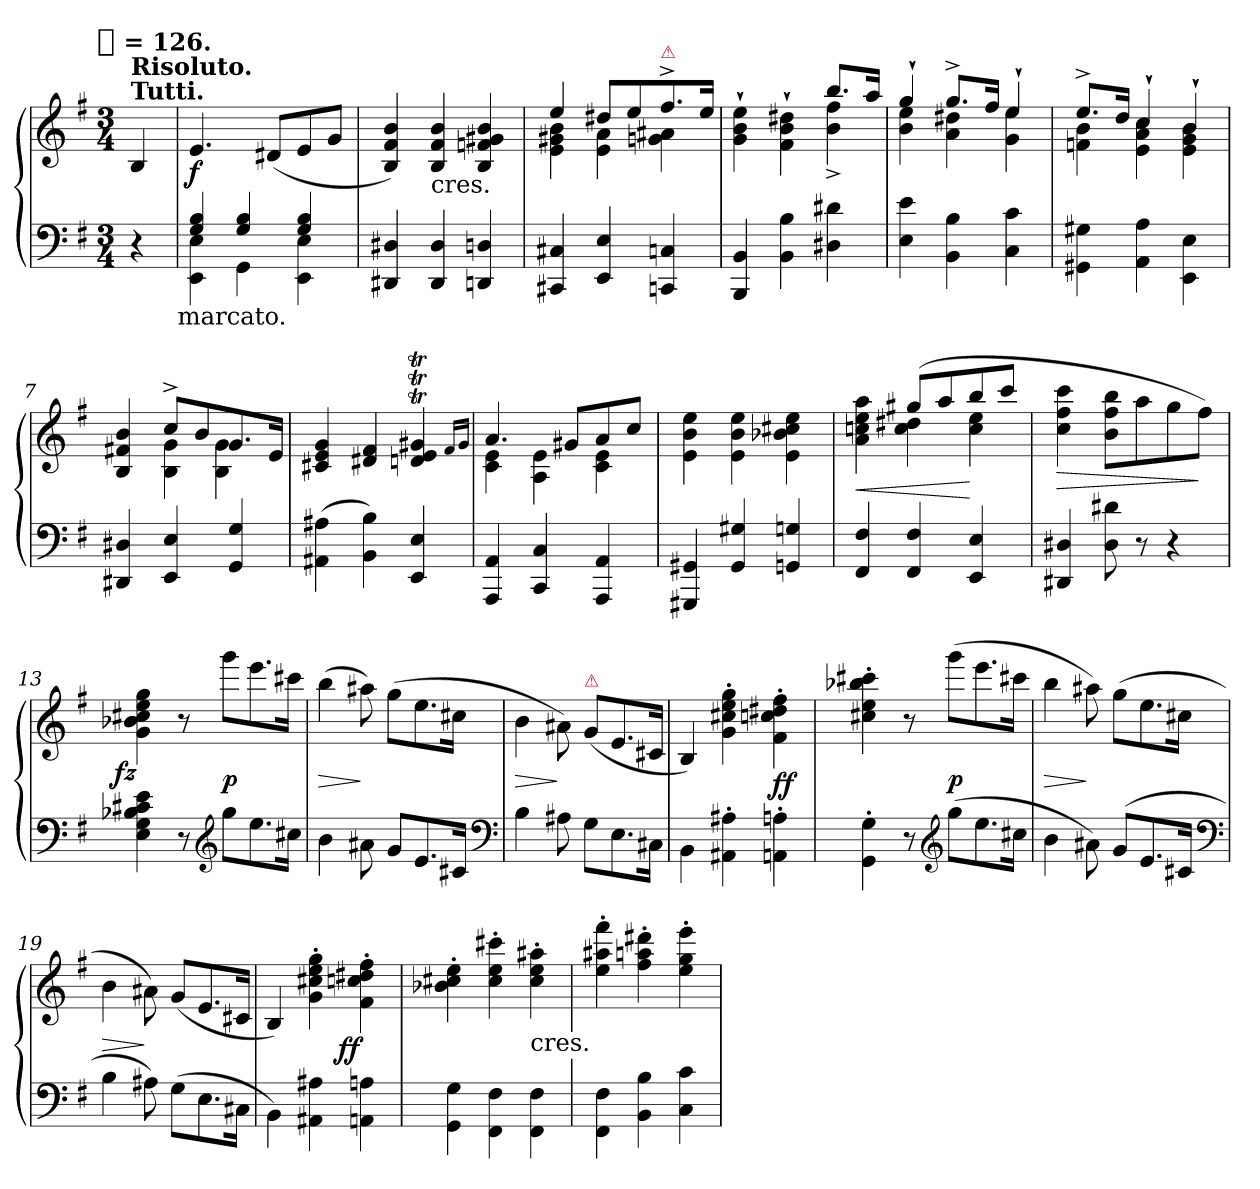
**kern	**kern	**dynam
*part1	*part1	*part1
*staff2	*staff1	*staff1/2
*clefF4	*clefG2	*
*k[f#]	*k[f#]	*
*e:	*e:	*
!!LO:TX:omd:t=[quarter] = 126.
*M3/4	*M3/4	*
*MM126	*MM126	*
=	=	=
!	!LO:TX:a:B:t=Tutti.	!
!	!LO:TX:a:B:t=Risoluto.	!
4r	4B!	.
!LO:TX:b:t=marcato.	!	!
=1	=1	=1
*^	*	*
4G! 4B!	4EE! 4E!	4.e!	f
4G! 4B!	4GG!	.	.
.	.	(>8d#X!L	.
4G! 4B!	4EE! 4E!	8e!	.
.	.	8g!J	.
*v	*v	*	*
=2	=2	=2
4DD#X! 4D#X!	4B! 4f#! 4b!)	.
!	!LO:TX:c:t=cres.	!
4DD#! 4D#!	4B! 4f#! 4b!	.
4DDn! 4Dn!	4B! 4fn! 4g#X! 4b!	.
=3	=3	=3
*	*^	*
4CC#X! 4C#X!	4ee!	4e! 4g#X! 4b!	.
4EE! 4E!	8dd#X!L	4e! 4a!	.
.	8ee!	.	.
!	!LO:TX:a:color=crimson:t=⚠	!	!
4CCn! 4Cn!	8.ff#^>!	4gn! 4a#X!	.
.	16ee!Jk	.	.
=4	=4	=4	=4
4BBB! 4BB!	2ryy	4g!`>\ 4b!`>\ 4ee!`>\	.
4BB! 4B!	.	4f#!`>\ 4b!`>\ 4dd#X!`>\	.
4D#X! 4d#X!	8.bb!L	4b!^< 4ff#!^<	.
.	16aa!Jk	.	.
=5	=5	=5	=5
4E! 4e!	4gg`>!	4b! 4ee!	.
4BB! 4B!	8.gg^>!L	4a! 4dd#X!	.
.	16ff#!Jk	.	.
4C! 4c!	4ee`>!	4g! 4ee!	.
=6	=6	=6	=6
4GG#X!\ 4G#X!\	8.ee^>!L	4fn! 4b!	.
.	16dd!Jk	.	.
4AA! 4A!	4cc`>!	4e! 4a! 4cc!	.
4EE!\ 4E!\	4b`>!	4e! 4g! 4b!	.
=7	=7	=7	=7
4DD#X! 4D#X!	4B!/ 4f#X!/ 4b!/	4ryy	.
4EE! 4E!	8cc^>!L	4B! 4g!	.
.	8b!	.	.
4GG! 4G!	8.g!	4B! 4g!	.
.	16e!Jk	.	.
*	*v	*v	*
=8	=8	=8
(>4AA#X! 4A#X!	4c#X! 4e! 4g!	.
4BB! 4B!)	4d#X! 4f#!	.
4EE! 4E!	4dn!T 4e!T 4g#X!T	.
.	16qqf#!/LL	.
.	16qqg#!/JJ	.
=9	=9	=9
*	*^	*
4AAA! 4AA!	4.aTTT!	4c! 4e!	.
4CC! 4C!	.	4A! 4e!	.
.	8g#X!L	.	.
4AAA! 4AA!	8a!	4c! 4e!	.
.	8cc!J	.	.
*	*v	*v	*
=10	=10	=10
4GGG#X! 4GG#X!	4e!\ 4b!\ 4ee!\	.
4GG#! 4G#X!	4e!\ 4b!\ 4ee!\	.
4GGn! 4Gn!	4e!\ 4b-X!\ 4cc#X!\ 4ee!\	.
=11	=11	=11
*	*^	*
4FF#! 4F#!	4ryy	4a! 4ccn! 4ee! 4aa!	<
4FF#! 4F#!	(>8gg#X!L	4cc! 4dd#X!	.
.	8aa!	.	.
4EE! 4E!	8bb!	4cc! 4ee!	[
.	8ccc!J	.	.
*	*v	*v	*
=12	=12	=12
4DD#X! 4D#X!	4cc! 4ff#! 4ccc!	>
8D#! 8d#X!	8b!\ 8ff#!\ 8bb!\L	.
8r	8aa!\	.
4r	8gg!\	.
.	8ff#!\J)	]
=13	=13	=13
!	!	!LO:DY:rj
4E! 4G! 4B-X! 4c#X! 4e!	4g! 4b-X! 4cc#X! 4ee! 4gg!	fz
8r	8r	.
*clefG2	*	*
8gg!\L	8ggg!\L	p
8.ee!	8.eee!\	.
16cc#X!Jk	16ccc#X!\Jk	.
=14	=14	=14
4b!	(>4bb!	>
8a#X!\	8aa#X!)	]
8g!L	(>8gg!\L	.
8.e!	8.ee!\	.
16c#X!Jk	16cc#X!\Jk	.
*clefF4	*	*
=15	=15	=15
4B!	4b!	>
8A#X!	8a#X!\)	]
!	!LO:TX:a:color=crimson:t=⚠	!
8G!\L	(>8g!/L	.
8.E!\	8.e!/	.
16C#X!\Jk	16c#X!/Jk	.
=16	=16	=16
4BB!\	4B!/)	.
4AA#X!'> 4A#X!'>	4g!'> 4cc#X!'> 4ee!'> 4gg!'>	.
4AAn!'> 4An!'>	4f#!'> 4ccn!'> 4dd#X!'> 4ff#!'>	ff
=17	=17	=17
4GG!'>\ 4G!'>\	4cc#X!'> 4ee!'> 4bb-X!'> 4ccc#X!'>	.
8r	8r	.
*clefG2	*	*
(>8gg!\L	(>8ggg!\L	p
8.ee!\	8.eee!\	.
16cc#X!\Jk	16ccc#X!\Jk	.
=18	=18	=18
4b!	4bb!	>
8a#X!\)	8aa#X!)	]
(>8g!L	(>8gg!\L	.
8.e!	8.ee!\	.
16c#X!Jk	16cc#X!\Jk	.
*clefF4	*	*
=19	=19	=19
4B!	4b!	>
8A#X!)	8a#X!\)	]
(>8G!\L	(<8g!L	.
8.E!\	8.e!	.
16C#X!\Jk	16c#X!Jk	.
=20	=20	=20
4BB!\)	4B!)	.
4AA#X! 4A#X!	4g!'> 4cc#X!'> 4ee!'> 4gg!'>	.
!	!	!LO:DY:rj
4AAn! 4An!	4f#!'> 4ccn!'> 4dd#X!'> 4ff#!'>	ff
=21	=21	=21
4GG!\ 4G!\	4b-X!'> 4cc#X!'> 4ee!'>	.
4FF#!\ 4F#!\	4cc#!'> 4ee!'> 4ccc#X!'>	.
!	!LO:TX:c:t=cres.	!
4FF#!\ 4F#!\	4cc#!'> 4ee!'> 4aa#X!'>	.
=22	=22	=22
4FF#!\ 4F#!\	4ee!'> 4aa#X!'> 4fff#!'>	.
4BB!\ 4B!\	4ff#!'> 4aan!'> 4ddd#X!'>	.
4C!\ 4c!\	4ee!'> 4gg!'> 4eee!'>	.
=	=	=
*-	*-	*-
